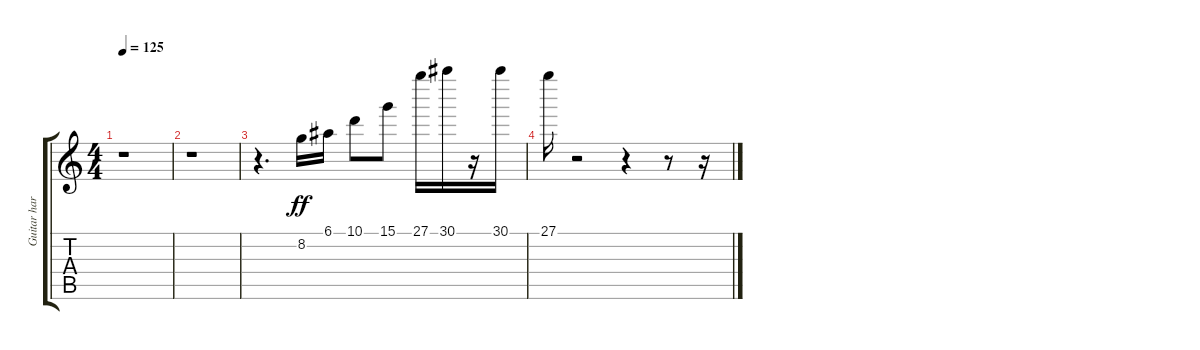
\track ("Guitar harmonics" "Guitar har") {instrument guitarharmonics}
\staff {score tabs}
\tuning (E4 B3 G3 D3 A2 E2) {hide}
\ts (4 4)
\tempo 125
\clef g2
\ks c
r.1{dy ff} |
r.1 |
r.4{d} 8.2.16 6.1.16 10.1.8 15.1.8 27.1.16 30.1.16 r.16 30.1.16 |
27.1.16 r.2 r.4 r.8 r.16
